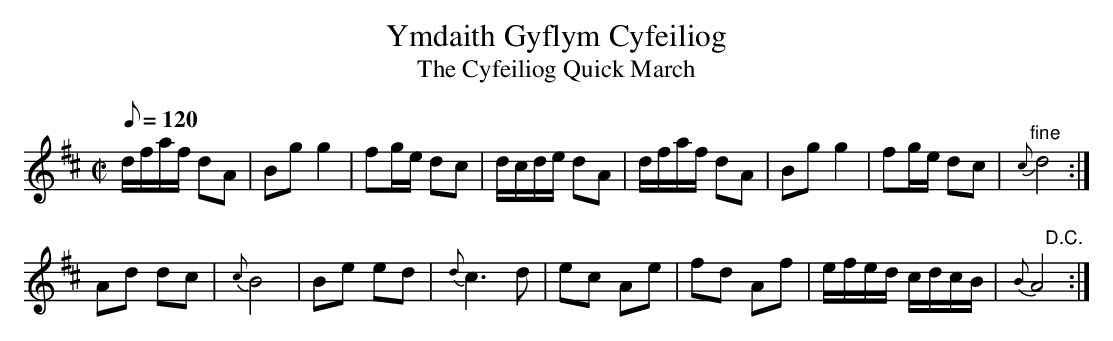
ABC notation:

X:1
T:Ymdaith Gyflym Cyfeiliog
T:The Cyfeiliog Quick March
M:C|
L:1/8
Q:120
K:D
d/f/a/f/ dA|Bgg2|fg/e/ dc|d/c/d/e/ dA|d/f/a/f/ dA|Bgg2|fg/e/ dc|"fine"{c}d4:|
Ad dc|{c}B4|Be ed|{d}c3d|ec Ae|fd Af|e/f/e/d/ c/d/c/B/|"    D.C."{B}A4:|
